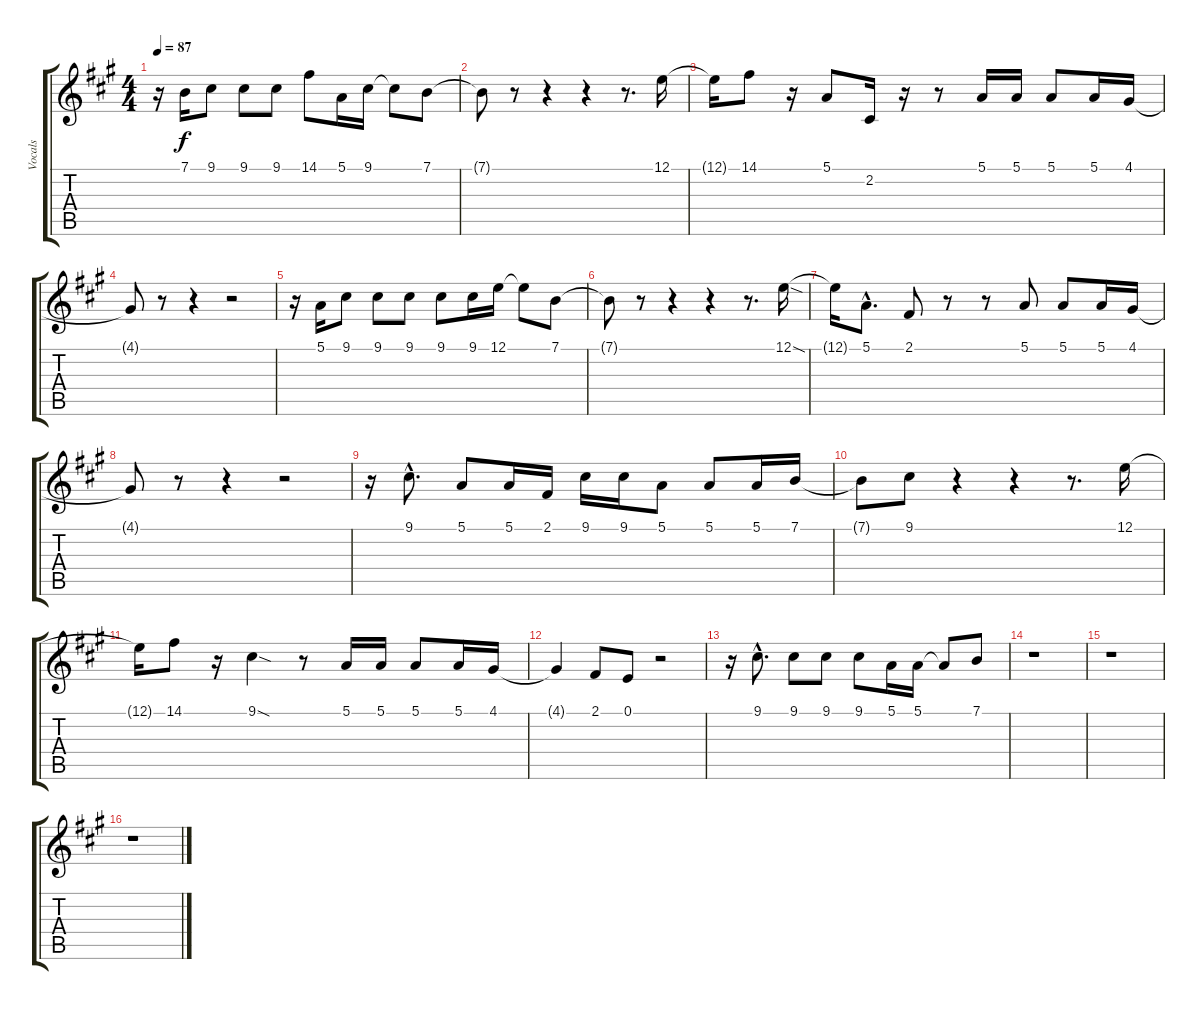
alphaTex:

\track ("Vocals" "Vocals") {instrument lead6voice}
\staff {score tabs}
\tuning (E4 B3 G3 D3 A2 E2) {hide}
\ts (4 4)
\tempo 87
\clef g2
\ks a
r.16{dy f} 7.1.16 9.1.8 9.1.8 9.1.8 14.1.8 5.1.16 9.1.16 9.1{t}.8 7.1.8 |
7.1{t}.8 r.8 r.4 r.4 r.8{d} 12.1.16 |
12.1{t}.16 14.1.8 r.16 5.1.8 2.2.16 r.16 r.8 5.1.16 5.1.16 5.1.8 5.1.16 4.1.16 |
4.1{t}.8 r.8 r.4 r.2 |
r.16 5.1.16 9.1.8 9.1.8 9.1.8 9.1.8 9.1.16 12.1.16 12.1{t}.8 7.1.8 |
7.1{t}.8 r.8 r.4 r.4 r.8{d} 12.1{sod}.16 |
12.1{t}.16 5.1{hac}.8{d} 2.1.8 r.8 r.8 5.1.8 5.1.8 5.1.16 4.1.16 |
4.1{t}.8 r.8 r.4 r.2 |
r.16 9.1{hac}.8{d} 5.1.8 5.1.16 2.1.16 9.1.16 9.1.16 5.1.8 5.1.8 5.1.16 7.1.16 |
7.1{t}.8 9.1.8 r.4 r.4 r.8{d} 12.1.16 |
12.1{t}.16 14.1.8 r.16 9.1{sod}.4 r.8 5.1.16 5.1.16 5.1.8 5.1.16 4.1.16 |
4.1{t}.4 2.1.8 0.1.8 r.2 |
r.16 9.1{hac}.8{d} 9.1.8 9.1.8 9.1.8 5.1.16 5.1.16 5.1{t}.8 7.1.8 |
r.1 |
r.1 |
r.1
